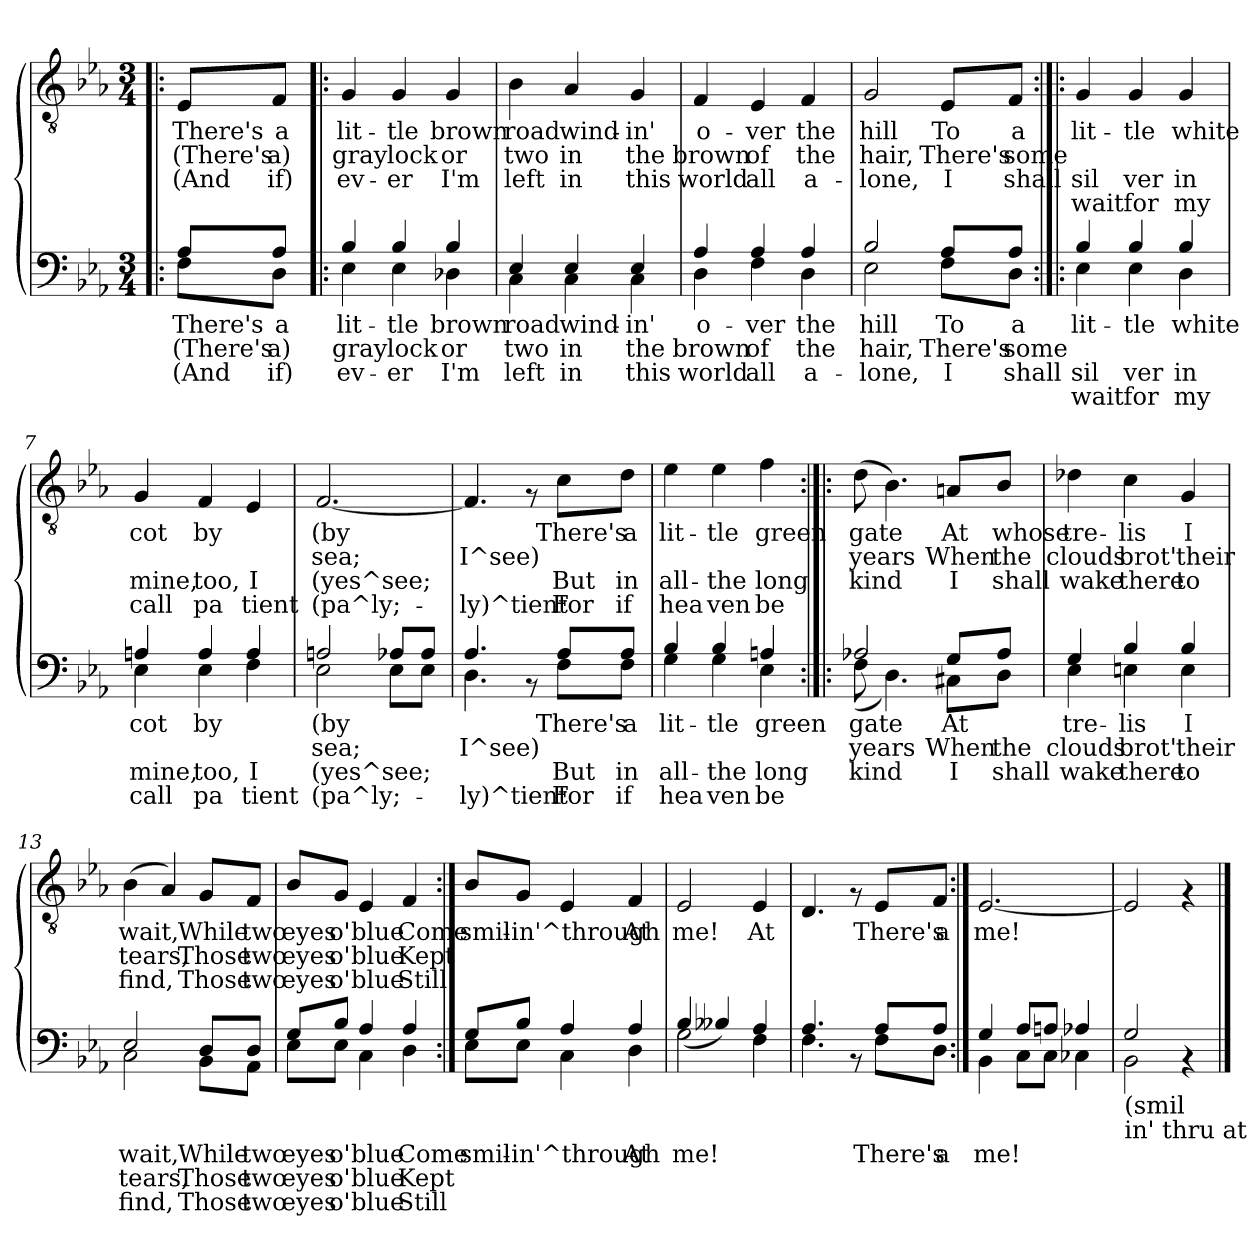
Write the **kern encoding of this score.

**kern	**text	**text	**text	**text	**kern	**text	**text	**text	**text
*part2	*part2	*part2	*part2	*part2	*part1	*part1	*part1	*part1	*part1
*staff2	*staff2	*staff2	*staff2	*staff2	*staff1	*staff1	*staff1	*staff1	*staff1
*clefF4	*	*	*	*	*clefGv2	*	*	*	*
*k[b-e-a-]	*	*	*	*	*k[b-e-a-]	*	*	*	*
*E-:	*	*	*	*	*E-:	*	*	*	*
*M3/4	*	*	*	*	*M3/4	*	*	*	*
=1!|:	=1!|:	=1!|:	=1!|:	=1!|:	=1!|:	=1!|:	=1!|:	=1!|:	=1!|:
*^	*	*	*	*	*	*	*	*	*
!	!	!LO:LY:a	!LO:LY:a	!LO:LY:a	!	!	!LO:LY:b	!LO:LY:b	!LO:LY:b	!
8A-/L	8F\L	There's	(There's	(And	.	8E-/L	There's	(There's	(And	.
!	!	!LO:LY:a	!LO:LY:a	!LO:LY:a	!	!	!LO:LY:b	!LO:LY:b	!LO:LY:b	!
8A-/J	8D\J	a	a)	if)	.	8F/J	a	a)	if)	.
=2!|:	=2!|:	=2!|:	=2!|:	=2!|:	=2!|:	=2!|:	=2!|:	=2!|:	=2!|:	=2!|:
!	!	!LO:LY:a	!LO:LY:a	!LO:LY:a	!	!	!LO:LY:b	!LO:LY:b	!LO:LY:b	!
4B-/	4E-\	lit-	gray	ev-	.	4G/	lit-	gray	ev-	.
!	!	!LO:LY:a	!LO:LY:a	!LO:LY:a	!	!	!LO:LY:b	!LO:LY:b	!LO:LY:b	!
4B-/	4E-\	-tle	lock	-er	.	4G/	-tle	lock	-er	.
!	!	!LO:LY:a	!LO:LY:a	!LO:LY:a	!	!	!LO:LY:b	!LO:LY:b	!LO:LY:b	!
4B-/	4D-X\	brown	or	I'm	.	4G/	brown	or	I'm	.
=3	=3	=3	=3	=3	=3	=3	=3	=3	=3	=3
!	!	!LO:LY:a	!LO:LY:a	!LO:LY:a	!	!	!LO:LY:b	!LO:LY:b	!LO:LY:b	!
4E-/	4C\	road	two	left	.	4B-\	road	two	left	.
!	!	!LO:LY:a	!LO:LY:a	!LO:LY:a	!	!	!LO:LY:b	!LO:LY:b	!LO:LY:b	!
4E-/	4C\	wind-	in	in	.	4A-/	wind-	in	in	.
!	!	!LO:LY:a	!LO:LY:a	!LO:LY:a	!	!	!LO:LY:b	!LO:LY:b	!LO:LY:b	!
4E-/	4C\	-in'	the	this	.	4G/	-in'	the	this	.
=4	=4	=4	=4	=4	=4	=4	=4	=4	=4	=4
!	!	!LO:LY:a	!LO:LY:a	!LO:LY:a	!	!	!LO:LY:b	!LO:LY:b	!LO:LY:b	!
4A-/	4D\	o-	brown	world	.	4F/	o-	brown	world	.
!	!	!LO:LY:a	!LO:LY:a	!LO:LY:a	!	!	!LO:LY:b	!LO:LY:b	!LO:LY:b	!
4A-/	4F\	-ver	of	all	.	4E-/	-ver	of	all	.
!	!	!LO:LY:a	!LO:LY:a	!LO:LY:a	!	!	!LO:LY:b	!LO:LY:b	!LO:LY:b	!
4A-/	4D\	the	the	a-	.	4F/	the	the	a-	.
=5	=5	=5	=5	=5	=5	=5	=5	=5	=5	=5
!	!	!LO:LY:a	!LO:LY:a	!LO:LY:a	!	!	!LO:LY:b	!LO:LY:b	!LO:LY:b	!
2B-/	2E-\	hill	hair,	-lone,	.	2G/	hill	hair,	-lone,	.
!	!	!LO:LY:a	!LO:LY:a	!LO:LY:a	!	!	!LO:LY:b	!LO:LY:b	!LO:LY:b	!
8A-/L	8F\L	To	There's	I	.	8E-/L	To	There's	I	.
!	!	!LO:LY:a	!LO:LY:a	!LO:LY:a	!	!	!LO:LY:b	!LO:LY:b	!LO:LY:b	!
8A-/J	8D\J	a	some	shall	.	8F/J	a	some	shall	.
!!LO:LB:g=z
=6:|!|:	=6:|!|:	=6:|!|:	=6:|!|:	=6:|!|:	=6:|!|:	=6:|!|:	=6:|!|:	=6:|!|:	=6:|!|:	=6:|!|:
!	!	!LO:LY:a	!	!LO:LY:a	!LO:LY:a	!	!LO:LY:b	!	!LO:LY:b	!LO:LY:b
4B-/	4E-\	lit-	.	sil	wait	4G/	lit-	.	sil	wait
!	!	!LO:LY:a	!	!LO:LY:a	!LO:LY:a	!	!LO:LY:b	!	!LO:LY:b	!LO:LY:b
4B-/	4E-\	-tle	.	ver	for	4G/	-tle	.	ver	for
!	!	!LO:LY:a	!	!LO:LY:a	!LO:LY:a	!	!LO:LY:b	!	!LO:LY:b	!LO:LY:b
4B-/	4D\	white	.	in	my	4G/	white	.	in	my
=7	=7	=7	=7	=7	=7	=7	=7	=7	=7	=7
!	!	!LO:LY:a	!	!LO:LY:a	!LO:LY:a	!	!LO:LY:b	!	!LO:LY:b	!LO:LY:b
4An/	4E-\	cot	.	mine,	call	4G/	cot	.	mine,	call
!	!	!LO:LY:a	!	!LO:LY:a	!LO:LY:a	!	!LO:LY:b	!	!LO:LY:b	!LO:LY:b
4A/	4E-\	by	.	too,	pa	4F/	by	.	too,	pa
!	!	!	!	!LO:LY:a	!LO:LY:a	!	!	!	!LO:LY:b	!LO:LY:b
4A/	4F\	.	.	I	tient	4E-/	.	.	I	tient
=8	=8	=8	=8	=8	=8	=8	=8	=8	=8	=8
!	!	!LO:LY:a	!LO:LY:a	!LO:LY:a	!LO:LY:a	!	!LO:LY:b	!LO:LY:b	!LO:LY:b	!LO:LY:b
2An/	2E-\	(by	sea;	(yes^see;	(pa^ly;-	[<2.F/	(by	sea;	(yes^see;	(pa^ly;-
8A-X/L	8E-\L	.	.	.	.	.	.	.	.	.
8A-/J	8E-\J	.	.	.	.	.	.	.	.	.
=9	=9	=9	=9	=9	=9	=9	=9	=9	=9	=9
!	!	!	!LO:LY:a	!	!LO:LY:a	!	!	!LO:LY:b	!	!LO:LY:b
4.A-/	4.D\	.	I^see)	.	-ly)^tient	4.F/]	.	I^see)	.	-ly)^tient
8rAA	8ryy	.	.	.	.	8rF	.	.	.	.
!	!	!LO:LY:a	!	!LO:LY:a	!LO:LY:a	!	!LO:LY:b	!	!LO:LY:b	!LO:LY:b
8A-/L	8F\L	There's	.	But	For	8c\L	There's	.	But	For
!	!	!LO:LY:a	!	!LO:LY:a	!LO:LY:a	!	!LO:LY:b	!	!LO:LY:b	!LO:LY:b
8A-/J	8F\J	a	.	in	if	8d\J	a	.	in	if
=10	=10	=10	=10	=10	=10	=10	=10	=10	=10	=10
!	!	!LO:LY:a	!	!LO:LY:a	!LO:LY:a	!	!LO:LY:b	!	!LO:LY:b	!LO:LY:b
4B-/	4G\	lit-	.	all-	hea	4e-\	lit-	.	all-	hea
!	!	!LO:LY:a	!	!LO:LY:a	!LO:LY:a	!	!LO:LY:b	!	!LO:LY:b	!LO:LY:b
4B-/	4G\	-tle	.	-the	ven	4e-\	-tle	.	-the	ven
!	!	!LO:LY:a	!	!LO:LY:a	!LO:LY:a	!	!LO:LY:b	!	!LO:LY:b	!LO:LY:b
4An/	4E-\	green	.	long	be	4f\	green	.	long	be
!!LO:LB:g=z
=11:|!|:	=11:|!|:	=11:|!|:	=11:|!|:	=11:|!|:	=11:|!|:	=11:|!|:	=11:|!|:	=11:|!|:	=11:|!|:	=11:|!|:
!	!	!LO:LY:a	!LO:LY:a	!LO:LY:a	!	!	!LO:LY:b	!LO:LY:b	!LO:LY:b	!
2A-X/	(<8F\	gate	years	kind	.	(>8d\	gate	years	kind	.
.	4.D\)	.	.	.	.	4.B-\)	.	.	.	.
!	!	!LO:LY:a	!LO:LY:a	!LO:LY:a	!	!	!LO:LY:b	!LO:LY:b	!LO:LY:b	!
8C#X\L	8G/L	At	When	I	.	8An/L	At	When	I	.
!	!	!LO:LY:a	!LO:LY:a	!LO:LY:a	!	!	!LO:LY:b	!LO:LY:b	!LO:LY:b	!
8D\J	8A-/J	.	the	shall	.	8B-/J	whose	the	shall	.
=12	=12	=12	=12	=12	=12	=12	=12	=12	=12	=12
!	!	!LO:LY:a	!LO:LY:a	!LO:LY:a	!	!	!LO:LY:b	!LO:LY:b	!LO:LY:b	!
4G/	4E-\	tre-	clouds	wake	.	4d-X\	tre-	clouds	wake	.
!	!	!LO:LY:a	!LO:LY:a	!LO:LY:a	!	!	!LO:LY:b	!LO:LY:b	!LO:LY:b	!
4B-/	4En\	-lis	brot'	there	.	4c\	-lis	brot'	there	.
!	!	!LO:LY:a	!LO:LY:a	!LO:LY:a	!	!	!LO:LY:b	!LO:LY:b	!LO:LY:b	!
4B-/	4E\	I	their	to	.	4G/	I	their	to	.
=13	=13	=13	=13	=13	=13	=13	=13	=13	=13	=13
!	!	!LO:LY:a	!LO:LY:a	!LO:LY:a	!	!	!LO:LY:b	!LO:LY:b	!LO:LY:b	!
2E-i/	2C\	wait,	tears,	find,	.	(>4B-\	wait,	tears,	find,	.
.	.	.	.	.	.	4A-/)	.	.	.	.
!	!	!LO:LY:a	!LO:LY:a	!LO:LY:a	!	!	!LO:LY:b	!LO:LY:b	!LO:LY:b	!
8D/L	8BB-\L	While	Those	Those	.	8G/L	While	Those	Those	.
!	!	!LO:LY:a	!LO:LY:a	!LO:LY:a	!	!	!LO:LY:b	!LO:LY:b	!LO:LY:b	!
8D/J	8AA-\J	two	two	two	.	8F/J	two	two	two	.
=14	=14	=14	=14	=14	=14	=14	=14	=14	=14	=14
!	!	!LO:LY:a	!LO:LY:a	!LO:LY:a	!	!	!LO:LY:b	!LO:LY:b	!LO:LY:b	!
8G/L	8E-\L	eyes	eyes	eyes	.	8B-/L	eyes	eyes	eyes	.
!	!	!LO:LY:a	!LO:LY:a	!LO:LY:a	!	!	!LO:LY:b	!LO:LY:b	!LO:LY:b	!
8B-/J	8E-\J	o'	o'	o'	.	8G/J	o'	o'	o'	.
!	!	!LO:LY:a	!LO:LY:a	!LO:LY:a	!	!	!LO:LY:b	!LO:LY:b	!LO:LY:b	!
4A-/	4C\	blue	blue	blue	.	4E-/	blue	blue	blue	.
!	!	!LO:LY:a	!LO:LY:a	!LO:LY:a	!	!	!LO:LY:b	!LO:LY:b	!LO:LY:b	!
4A-/	4D\	Come	Kept	Still	.	4F/	Come	Kept	Still	.
!!LO:LB:g=z
=15:|!	=15:|!	=15:|!	=15:|!	=15:|!	=15:|!	=15:|!	=15:|!	=15:|!	=15:|!	=15:|!
!	!	!LO:LY:a	!	!	!	!	!LO:LY:b	!	!	!
8G/L	8E-\L	smil-	.	.	.	8B-/L	smil-	.	.	.
!	!	!LO:LY:a	!	!	!	!	!LO:LY:b	!	!	!
8B-/J	8E-\J	-in'^through	.	.	.	8G/J	-in'^through	.	.	.
4A-/	4C\	.	.	.	.	4E-/	.	.	.	.
!	!	!LO:LY:a	!	!	!	!	!LO:LY:b	!	!	!
4A-/	4D\	At	.	.	.	4F/	At	.	.	.
=16	=16	=16	=16	=16	=16	=16	=16	=16	=16	=16
!	!	!LO:LY:a	!	!	!	!	!LO:LY:b	!	!	!
2G\	(>4B-/	me!	.	.	.	2E-/	me!	.	.	.
.	4B--X/)	.	.	.	.	.	.	.	.	.
!	!	!LO:LY:a	!	!	!	!	!LO:LY:b	!	!	!
4F\	4A-/	.	.	.	.	4E-/	At	.	.	.
=17	=17	=17	=17	=17	=17	=17	=17	=17	=17	=17
4.A-/	4.F\	.	.	.	.	4.D/	.	.	.	.
8rAA	8ryy	.	.	.	.	8rF	.	.	.	.
!	!	!LO:LY:a	!	!	!	!	!LO:LY:b	!	!	!
8A-/L	8F\L	There's	.	.	.	8E-/L	There's	.	.	.
!	!	!LO:LY:a	!	!	!	!	!LO:LY:b	!	!	!
8A-/J	8D\J	a	.	.	.	8F/J	a	.	.	.
=18:|!	=18:|!	=18:|!	=18:|!	=18:|!	=18:|!	=18:|!	=18:|!	=18:|!	=18:|!	=18:|!
!	!	!LO:LY:a	!	!	!	!	!LO:LY:b	!	!	!
4G/	4BB-\	me!	.	.	.	[<2.E-/	me!	.	.	.
8A-/L	8C\L	.	.	.	.	.	.	.	.	.
8An/J	8C\J	.	.	.	.	.	.	.	.	.
4A-X/	4C-X\	.	.	.	.	.	.	.	.	.
=19	=19	=19	=19	=19	=19	=19	=19	=19	=19	=19
!LO:TX:b:t=(smil	!	!	!	!	!	!	!	!	!	!
!LO:TX:b:t=in' thru at	!	!	!	!	!	!	!	!	!	!
2G/	2BB-\	.	.	.	.	2E-/]	.	.	.	.
4rAA	4ryy	.	.	.	.	4rF	.	.	.	.
*v	*v	*	*	*	*	*	*	*	*	*
==	==	==	==	==	==	==	==	==	==
*-	*-	*-	*-	*-	*-	*-	*-	*-	*-
